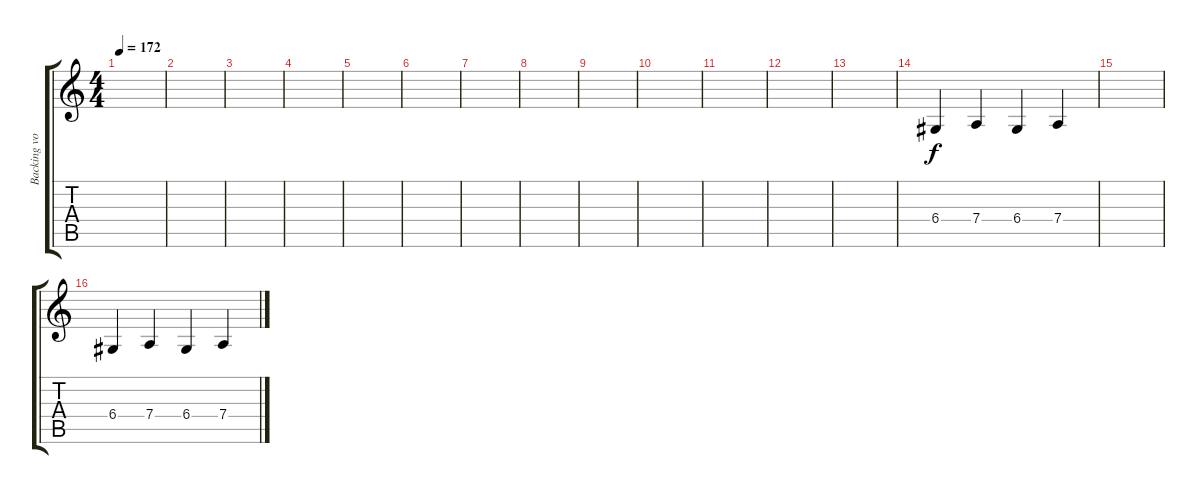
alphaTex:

\track ("Backing vocals" "Backing vo") {instrument lead6voice}
\staff {score tabs}
\tuning (E4 B3 G3 D3 A2 E2) {hide}
\ts (4 4)
\tempo 172
\clef g2
\ks c
|
|
|
|
|
|
|
|
|
|
|
|
|
6.4.4 7.4.4 6.4.4 7.4.4 |
|
6.4.4 7.4.4 6.4.4 7.4.4
